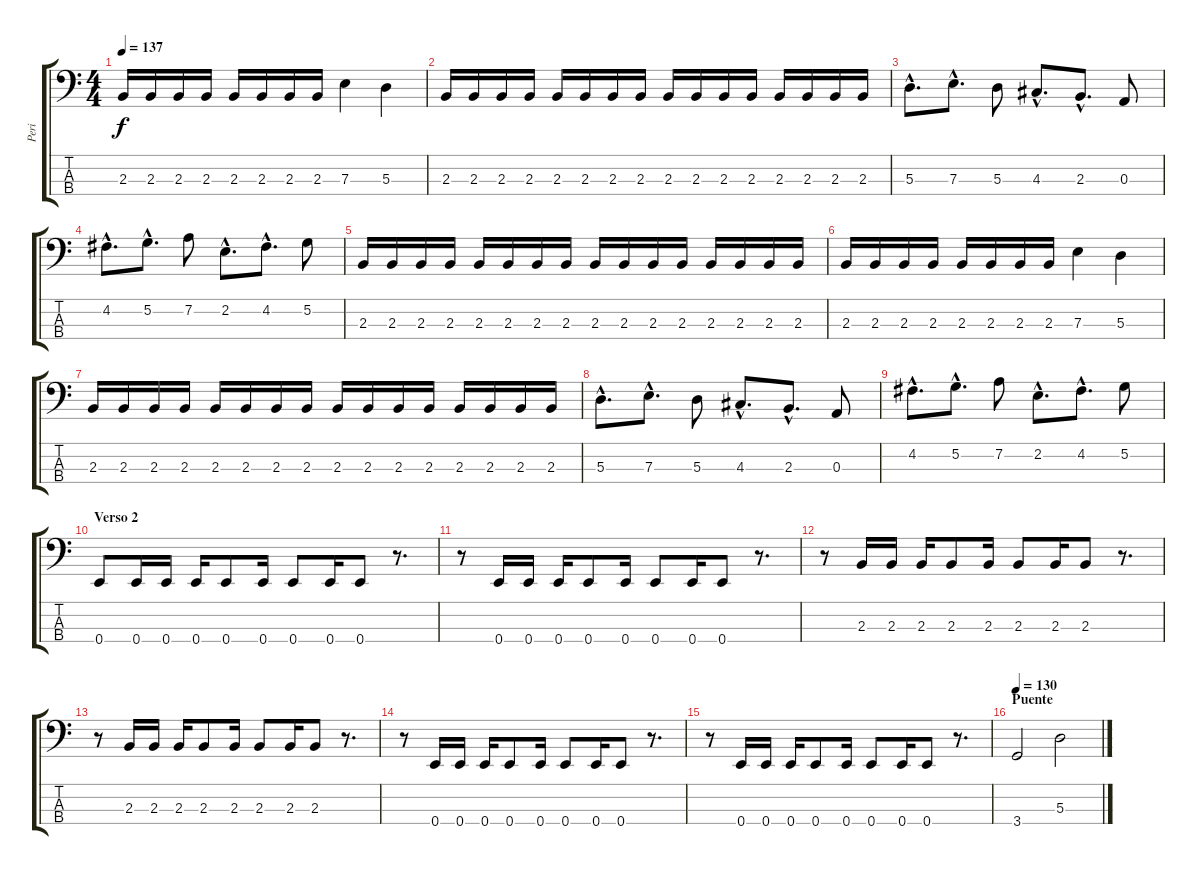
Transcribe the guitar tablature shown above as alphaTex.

\track ("Peri" "Peri") {instrument electricbassfinger}
\staff {score tabs}
\tuning (G2 D2 A1 E1) {hide}
\ts (4 4)
\tempo 137
\clef f4
\ks c
2.3.16{dy f} 2.3.16 2.3.16 2.3.16 2.3.16 2.3.16 2.3.16 2.3.16 7.3.4 5.3.4 |
2.3.16 2.3.16 2.3.16 2.3.16 2.3.16 2.3.16 2.3.16 2.3.16 2.3.16 2.3.16 2.3.16 2.3.16 2.3.16 2.3.16 2.3.16 2.3.16 |
5.3{hac}.8{d} 7.3{hac}.8{d} 5.3.8 4.3{hac}.8{d} 2.3{hac}.8{d} 0.3.8 |
4.2{hac}.8{d} 5.2{hac}.8{d} 7.2.8 2.2{hac}.8{d} 4.2{hac}.8{d} 5.2.8 |
2.3.16 2.3.16 2.3.16 2.3.16 2.3.16 2.3.16 2.3.16 2.3.16 2.3.16 2.3.16 2.3.16 2.3.16 2.3.16 2.3.16 2.3.16 2.3.16 |
2.3.16 2.3.16 2.3.16 2.3.16 2.3.16 2.3.16 2.3.16 2.3.16 7.3.4 5.3.4 |
2.3.16 2.3.16 2.3.16 2.3.16 2.3.16 2.3.16 2.3.16 2.3.16 2.3.16 2.3.16 2.3.16 2.3.16 2.3.16 2.3.16 2.3.16 2.3.16 |
5.3{hac}.8{d} 7.3{hac}.8{d} 5.3.8 4.3{hac}.8{d} 2.3{hac}.8{d} 0.3.8 |
4.2{hac}.8{d} 5.2{hac}.8{d} 7.2.8 2.2{hac}.8{d} 4.2{hac}.8{d} 5.2.8 |
\section ("" "Verso 2")
0.4.8 0.4.16 0.4.16 0.4.16 0.4.8 0.4.16 0.4.8 0.4.16 0.4.8 r.8{d} |
r.8 0.4.16 0.4.16 0.4.16 0.4.8 0.4.16 0.4.8 0.4.16 0.4.8 r.8{d} |
r.8 2.3.16 2.3.16 2.3.16 2.3.8 2.3.16 2.3.8 2.3.16 2.3.8 r.8{d} |
r.8 2.3.16 2.3.16 2.3.16 2.3.8 2.3.16 2.3.8 2.3.16 2.3.8 r.8{d} |
r.8 0.4.16 0.4.16 0.4.16 0.4.8 0.4.16 0.4.8 0.4.16 0.4.8 r.8{d} |
r.8 0.4.16 0.4.16 0.4.16 0.4.8 0.4.16 0.4.8 0.4.16 0.4.8 r.8{d} |
\section ("" "Puente")
\tempo 130
3.4.2 5.3.2
